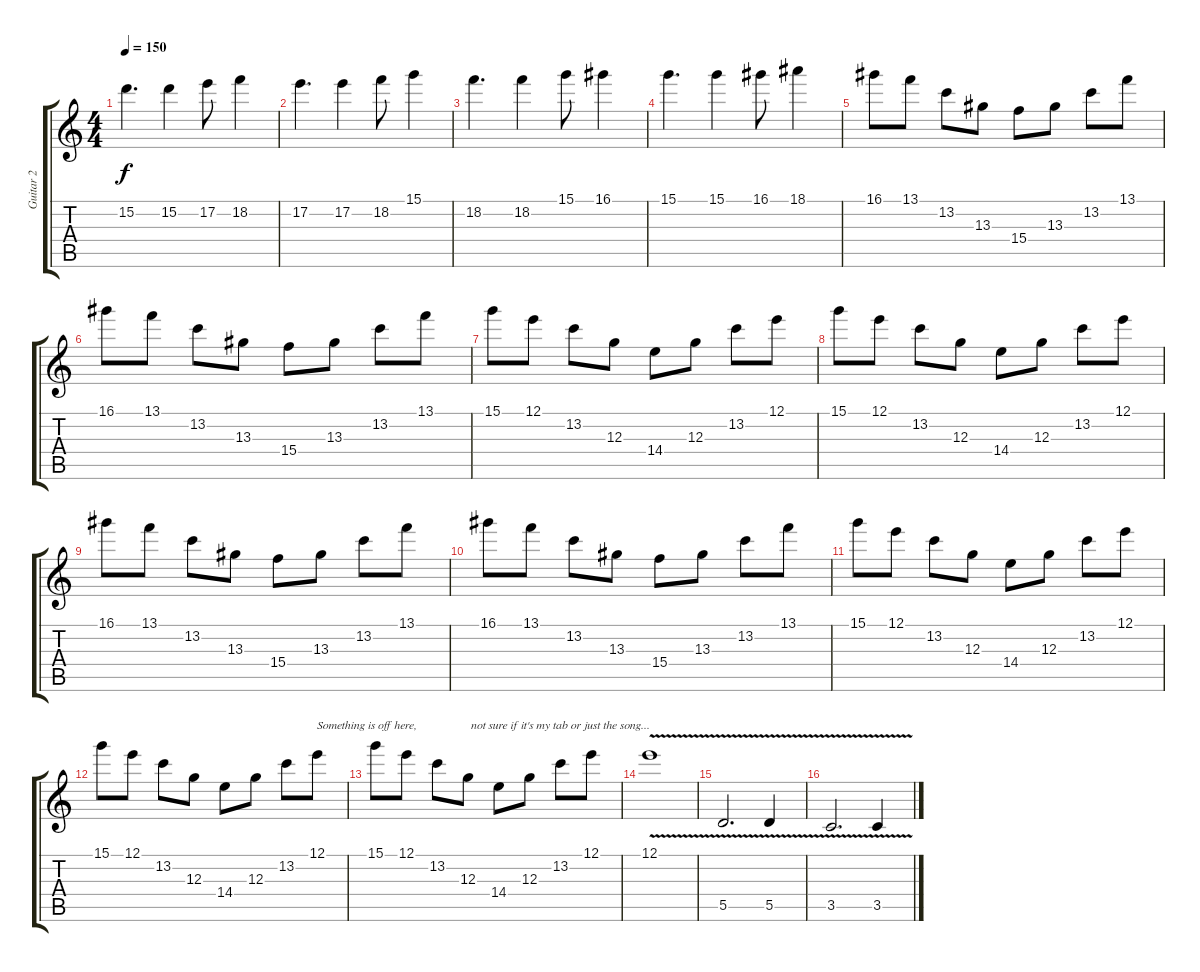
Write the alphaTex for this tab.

\track ("Guitar 2" "Guitar 2") {instrument distortionguitar}
\staff {score tabs}
\tuning (E4 B3 G3 D3 A2 D2) {hide}
\ts (4 4)
\tempo 150
\clef g2
\ks c
15.2.4{d dy f} 15.2.4 17.2.8 18.2.4 |
17.2.4{d} 17.2.4 18.2.8 15.1.4 |
18.2.4{d} 18.2.4 15.1.8 16.1.4 |
15.1.4{d} 15.1.4 16.1.8 18.1.4 |
16.1.8 13.1.8 13.2.8 13.3.8 15.4.8 13.3.8 13.2.8 13.1.8 |
16.1.8 13.1.8 13.2.8 13.3.8 15.4.8 13.3.8 13.2.8 13.1.8 |
15.1.8 12.1.8 13.2.8 12.3.8 14.4.8 12.3.8 13.2.8 12.1.8 |
15.1.8 12.1.8 13.2.8 12.3.8 14.4.8 12.3.8 13.2.8 12.1.8 |
16.1.8 13.1.8 13.2.8 13.3.8 15.4.8 13.3.8 13.2.8 13.1.8 |
16.1.8 13.1.8 13.2.8 13.3.8 15.4.8 13.3.8 13.2.8 13.1.8 |
15.1.8 12.1.8 13.2.8 12.3.8 14.4.8 12.3.8 13.2.8 12.1.8 |
15.1.8 12.1.8 13.2.8 12.3.8 14.4.8 12.3.8 13.2.8 12.1.8{txt "Something is off here,"} |
15.1.8 12.1.8 13.2.8 12.3.8{txt " not sure if it's my tab or just the song..."} 14.4.8 12.3.8 13.2.8 12.1.8 |
12.1{v}.1 |
5.5{v}.2{d} 5.5{v}.4 |
3.5{v}.2{d} 3.5{v}.4
